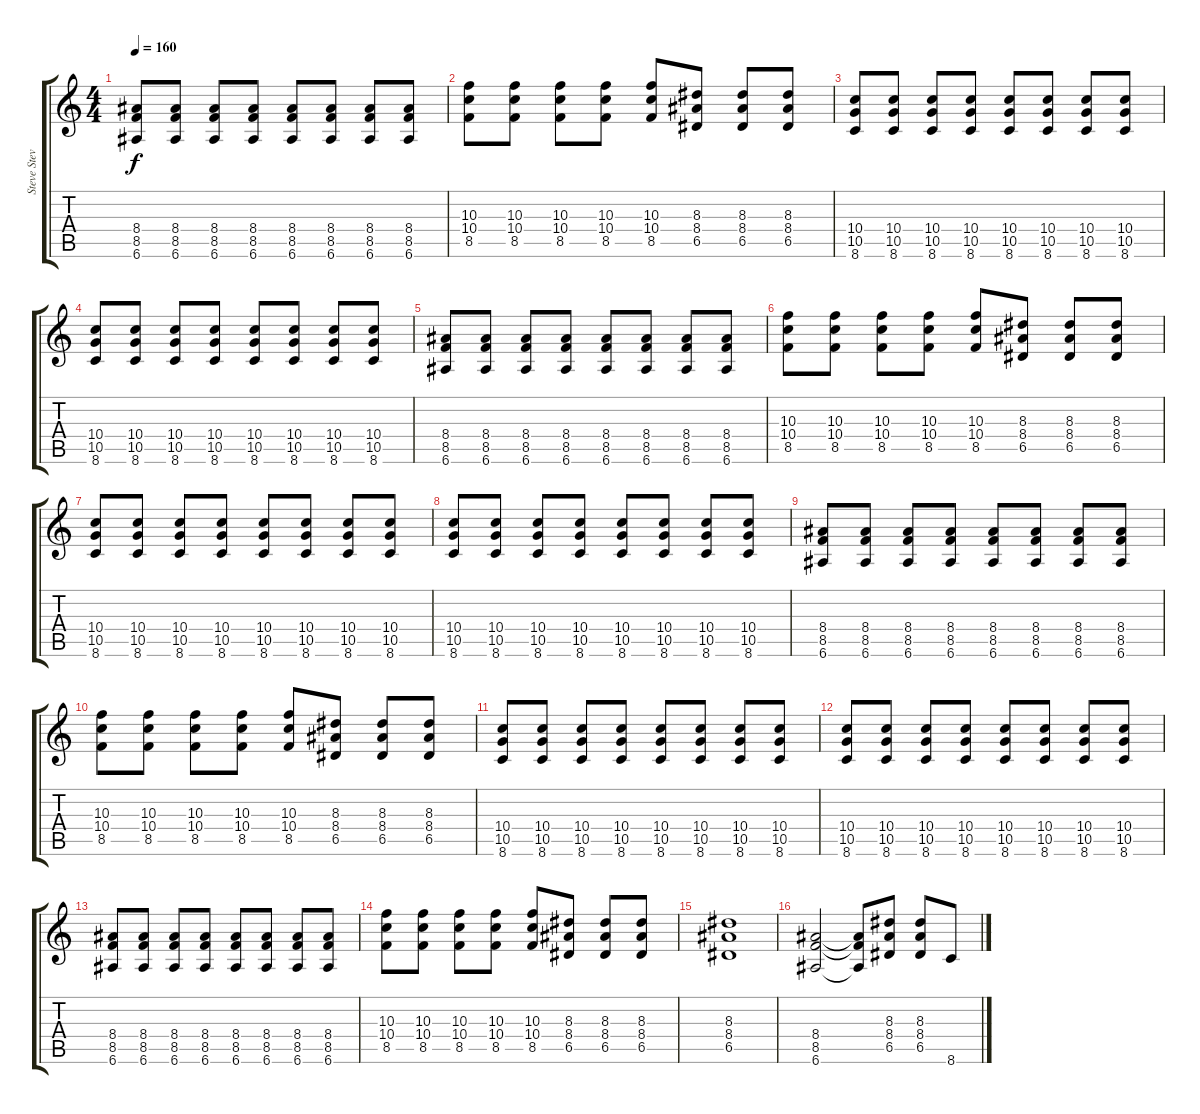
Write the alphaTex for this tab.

\track ("Steve Stevens" "Steve Stev") {instrument distortionguitar}
\staff {score tabs}
\tuning (E4 B3 G3 D3 A2 E2) {hide}
\ts (4 4)
\tempo 160
\clef g2
\ks c
(8.4 8.5 6.6).8{dy f} (8.4 8.5 6.6).8 (8.4 8.5 6.6).8 (8.4 8.5 6.6).8 (8.4 8.5 6.6).8 (8.4 8.5 6.6).8 (8.4 8.5 6.6).8 (8.4 8.5 6.6).8 |
(10.3 10.4 8.5).8 (10.3 10.4 8.5).8 (10.3 10.4 8.5).8 (10.3 10.4 8.5).8 (10.3 10.4 8.5).8 (8.3 8.4 6.5).8 (8.3 8.4 6.5).8 (8.3 8.4 6.5).8 |
(10.4 10.5 8.6).8 (10.4 10.5 8.6).8 (10.4 10.5 8.6).8 (10.4 10.5 8.6).8 (10.4 10.5 8.6).8 (10.4 10.5 8.6).8 (10.4 10.5 8.6).8 (10.4 10.5 8.6).8 |
(10.4 10.5 8.6).8 (10.4 10.5 8.6).8 (10.4 10.5 8.6).8 (10.4 10.5 8.6).8 (10.4 10.5 8.6).8 (10.4 10.5 8.6).8 (10.4 10.5 8.6).8 (10.4 10.5 8.6).8 |
(8.4 8.5 6.6).8 (8.4 8.5 6.6).8 (8.4 8.5 6.6).8 (8.4 8.5 6.6).8 (8.4 8.5 6.6).8 (8.4 8.5 6.6).8 (8.4 8.5 6.6).8 (8.4 8.5 6.6).8 |
(10.3 10.4 8.5).8 (10.3 10.4 8.5).8 (10.3 10.4 8.5).8 (10.3 10.4 8.5).8 (10.3 10.4 8.5).8 (8.3 8.4 6.5).8 (8.3 8.4 6.5).8 (8.3 8.4 6.5).8 |
(10.4 10.5 8.6).8 (10.4 10.5 8.6).8 (10.4 10.5 8.6).8 (10.4 10.5 8.6).8 (10.4 10.5 8.6).8 (10.4 10.5 8.6).8 (10.4 10.5 8.6).8 (10.4 10.5 8.6).8 |
(10.4 10.5 8.6).8 (10.4 10.5 8.6).8 (10.4 10.5 8.6).8 (10.4 10.5 8.6).8 (10.4 10.5 8.6).8 (10.4 10.5 8.6).8 (10.4 10.5 8.6).8 (10.4 10.5 8.6).8 |
(8.4 8.5 6.6).8 (8.4 8.5 6.6).8 (8.4 8.5 6.6).8 (8.4 8.5 6.6).8 (8.4 8.5 6.6).8 (8.4 8.5 6.6).8 (8.4 8.5 6.6).8 (8.4 8.5 6.6).8 |
(10.3 10.4 8.5).8 (10.3 10.4 8.5).8 (10.3 10.4 8.5).8 (10.3 10.4 8.5).8 (10.3 10.4 8.5).8 (8.3 8.4 6.5).8 (8.3 8.4 6.5).8 (8.3 8.4 6.5).8 |
(10.4 10.5 8.6).8 (10.4 10.5 8.6).8 (10.4 10.5 8.6).8 (10.4 10.5 8.6).8 (10.4 10.5 8.6).8 (10.4 10.5 8.6).8 (10.4 10.5 8.6).8 (10.4 10.5 8.6).8 |
(10.4 10.5 8.6).8 (10.4 10.5 8.6).8 (10.4 10.5 8.6).8 (10.4 10.5 8.6).8 (10.4 10.5 8.6).8 (10.4 10.5 8.6).8 (10.4 10.5 8.6).8 (10.4 10.5 8.6).8 |
(8.4 8.5 6.6).8 (8.4 8.5 6.6).8 (8.4 8.5 6.6).8 (8.4 8.5 6.6).8 (8.4 8.5 6.6).8 (8.4 8.5 6.6).8 (8.4 8.5 6.6).8 (8.4 8.5 6.6).8 |
(10.3 10.4 8.5).8 (10.3 10.4 8.5).8 (10.3 10.4 8.5).8 (10.3 10.4 8.5).8 (10.3 10.4 8.5).8 (8.3 8.4 6.5).8 (8.3 8.4 6.5).8 (8.3 8.4 6.5).8 |
(8.3 8.4 6.5).1 |
(8.4 8.5 6.6).2 (8.4{t} 8.5{t} 6.6{t}).8 (8.3 8.4 6.5).8 (8.3 8.4 6.5).8 8.6.8
